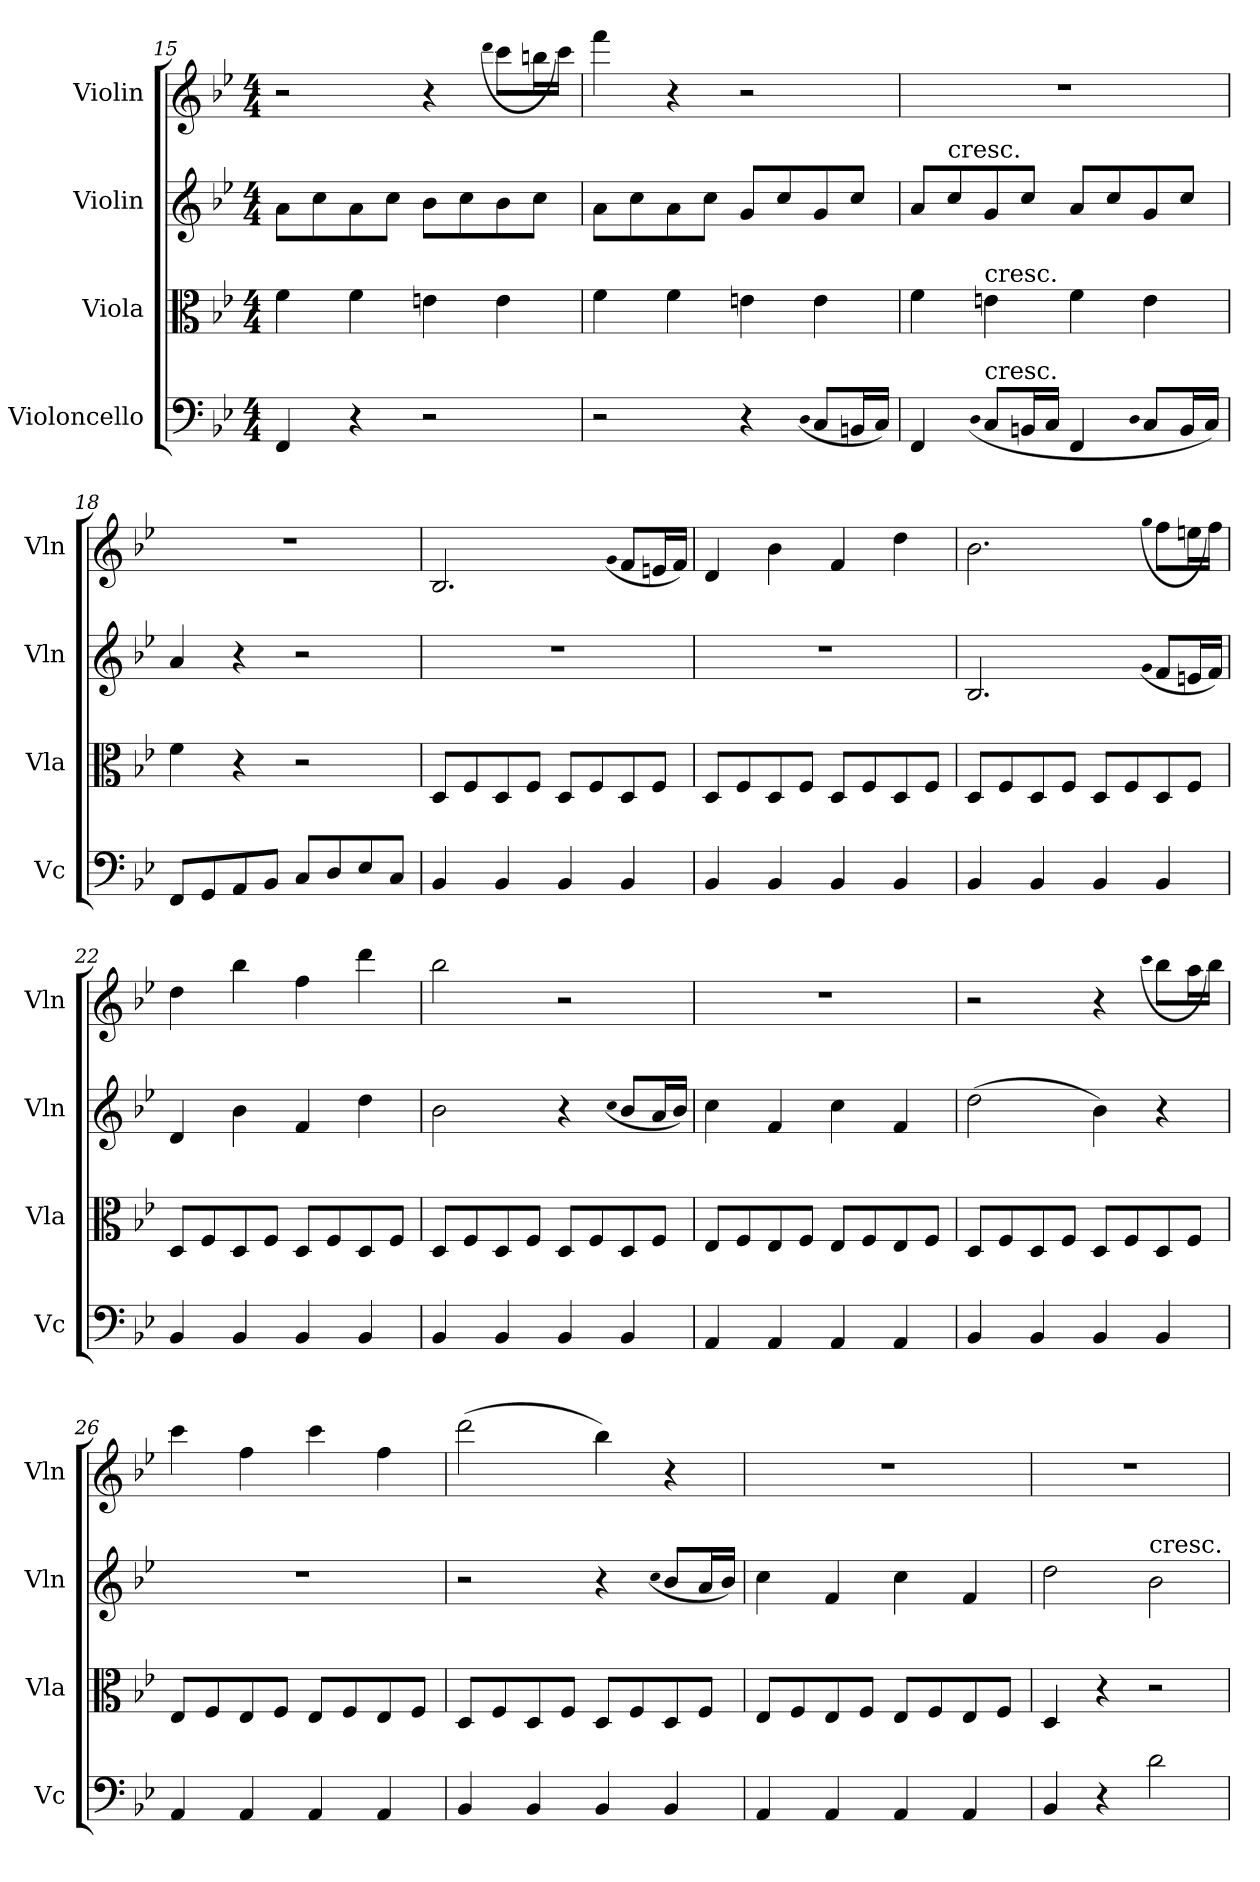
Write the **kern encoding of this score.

**kern	**kern	**kern	**kern
*part4	*part3	*part2	*part1
*staff4	*staff3	*staff2	*staff1
*I"Violoncello	*I"Viola	*I"Violin	*I"Violin
*I'Vc	*I'Vla	*I'Vln	*I'Vln
*clefF4	*clefC3	*clefG2	*clefG2
*k[b-e-]	*k[b-e-]	*k[b-e-]	*k[b-e-]
*B-:	*B-:	*B-:	*B-:
*M4/4	*M4/4	*M4/4	*M4/4
=15	=15	=15	=15
4FF/	4f\	8a\L	2r
.	.	8cc\	.
4r	4f\	8a\	.
.	.	8cc\J	.
2r	4en\	8b-\L	4r
.	.	8cc\	.
.	.	.	(qddd
.	4e\	8b-\	8ccc\L
.	.	8cc\J	16bbn\L
.	.	.	16ccc\JJ)
=16	=16	=16	=16
2r	4f\	8a\L	4fff\
.	.	8cc\	.
.	4f\	8a\	4r
.	.	8cc\J	.
4r	4en\	8g/L	2r
.	.	8cc/	.
(qD	.	.	.
8C/L	4e\	8g/	.
16BBn/L	.	8cc/J	.
16C/JJ)	.	.	.
=17	=17	=17	=17
4FF/	4f\	8a/L	1r
!	!	!LO:TX:t=cresc.	!
.	.	8cc/	.
(qD	.	.	.
!	!LO:TX:t=cresc.	!	!
!LO:TX:t=cresc.	!	!	!
8C/L	4en\	8g/	.
16BBn/L	.	8cc/J	.
16C/JJ	.	.	.
4FF/	4f\	8a/L	.
.	.	8cc/	.
qD	.	.	.
8C/L	4e\	8g/	.
16BB/L	.	8cc/J	.
16C/JJ)	.	.	.
=18	=18	=18	=18
8FF/L	4f\	4a/	1r
8GG/	.	.	.
8AA/	4r	4r	.
8BB-/J	.	.	.
8C/L	2r	2r	.
8D/	.	.	.
8E-/	.	.	.
8C/J	.	.	.
=19	=19	=19	=19
4BB-/	8D/L	1r	2.B-/
.	8F/	.	.
4BB-/	8D/	.	.
.	8F/J	.	.
4BB-/	8D/L	.	.
.	8F/	.	.
.	.	.	(qg
4BB-/	8D/	.	8f/L
.	8F/J	.	16en/L
.	.	.	16f/JJ)
=20	=20	=20	=20
4BB-/	8D/L	1r	4d/
.	8F/	.	.
4BB-/	8D/	.	4b-\
.	8F/J	.	.
4BB-/	8D/L	.	4f/
.	8F/	.	.
4BB-/	8D/	.	4dd\
.	8F/J	.	.
=21	=21	=21	=21
4BB-/	8D/L	2.B-/	2.b-\
.	8F/	.	.
4BB-/	8D/	.	.
.	8F/J	.	.
4BB-/	8D/L	.	.
.	8F/	.	.
.	.	(qg	(qgg
4BB-/	8D/	8f/L	8ff\L
.	8F/J	16en/L	16een\L
.	.	16f/JJ)	16ff\JJ)
=22	=22	=22	=22
4BB-/	8D/L	4d/	4dd\
.	8F/	.	.
4BB-/	8D/	4b-\	4bb-\
.	8F/J	.	.
4BB-/	8D/L	4f/	4ff\
.	8F/	.	.
4BB-/	8D/	4dd\	4ddd\
.	8F/J	.	.
=23	=23	=23	=23
4BB-/	8D/L	2b-\	2bb-\
.	8F/	.	.
4BB-/	8D/	.	.
.	8F/J	.	.
4BB-/	8D/L	4r	2r
.	8F/	.	.
.	.	(qcc	.
4BB-/	8D/	8b-/L	.
.	8F/J	16a/L	.
.	.	16b-/JJ)	.
=24	=24	=24	=24
4AA/	8E-/L	4cc\	1r
.	8F/	.	.
4AA/	8E-/	4f/	.
.	8F/J	.	.
4AA/	8E-/L	4cc\	.
.	8F/	.	.
4AA/	8E-/	4f/	.
.	8F/J	.	.
=25	=25	=25	=25
4BB-/	8D/L	(2dd\	2r
.	8F/	.	.
4BB-/	8D/	.	.
.	8F/J	.	.
4BB-/	8D/L	4b-\)	4r
.	8F/	.	.
.	.	.	(qccc
4BB-/	8D/	4r	8bb-\L
.	8F/J	.	16aa\L
.	.	.	16bb-\JJ)
=26	=26	=26	=26
4AA/	8E-/L	1r	4ccc\
.	8F/	.	.
4AA/	8E-/	.	4ff\
.	8F/J	.	.
4AA/	8E-/L	.	4ccc\
.	8F/	.	.
4AA/	8E-/	.	4ff\
.	8F/J	.	.
=27	=27	=27	=27
4BB-/	8D/L	2r	(2ddd\
.	8F/	.	.
4BB-/	8D/	.	.
.	8F/J	.	.
4BB-/	8D/L	4r	4bb-\)
.	8F/	.	.
.	.	(qcc	.
4BB-/	8D/	8b-/L	4r
.	8F/J	16a/L	.
.	.	16b-/JJ)	.
=28	=28	=28	=28
4AA/	8E-/L	4cc\	1r
.	8F/	.	.
4AA/	8E-/	4f/	.
.	8F/J	.	.
4AA/	8E-/L	4cc\	.
.	8F/	.	.
4AA/	8E-/	4f/	.
.	8F/J	.	.
=29	=29	=29	=29
4BB-/	4D/	2dd\	1r
4r	4r	.	.
!	!	!LO:TX:t=cresc.	!
2d\	2r	2b-\	.
=	=	=	=
*-	*-	*-	*-
